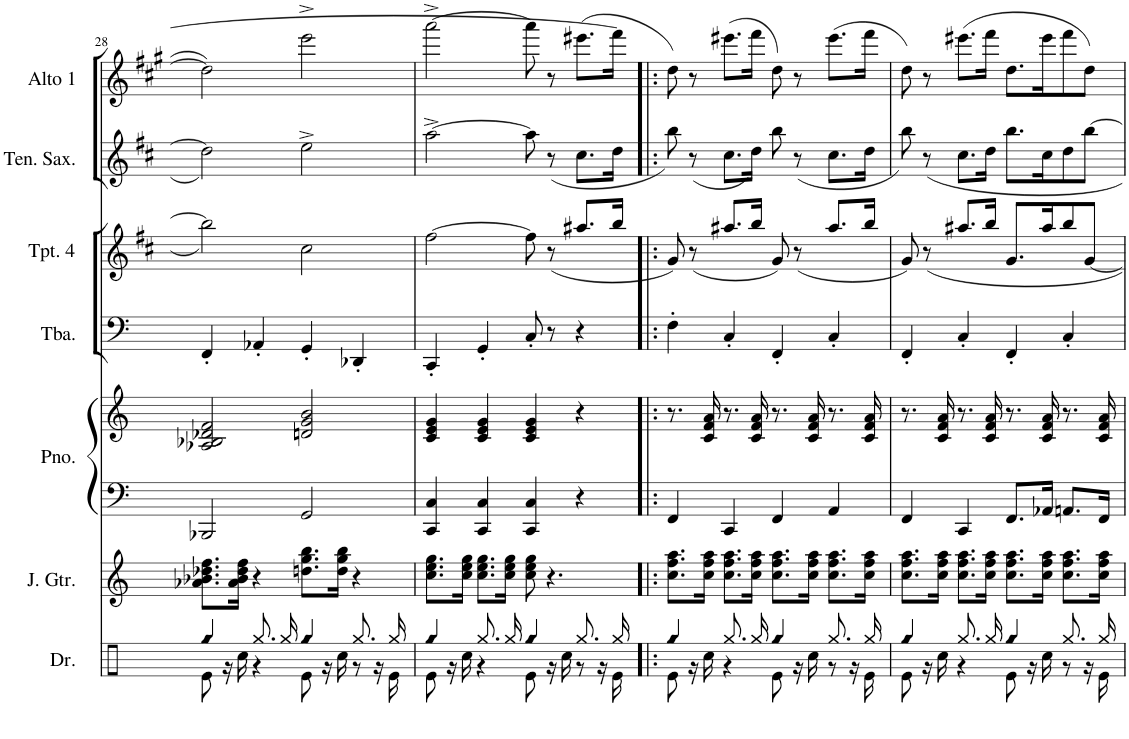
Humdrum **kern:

**kern	**kern	**kern	**kern	**kern	**kern	**kern	**kern
*part7	*part6	*part5	*part5	*part4	*part3	*part2	*part1
*staff8	*staff7	*staff6	*staff5	*staff4	*staff3	*staff2	*staff1
*I"Drums	*I"Jazz Guitar	*I"Piano	*	*I"Tuba	*I"Trumpet	*I"Tenor	*I"Alto
*I'Dr.	*I'J. Gtr.	*I'Pno.	*	*I'Tba.	*I'Tpt. 4	*	*I'Alto 1
!!LO:PB:g=z
*clefX	*clefG2	*clefF4	*clefG2	*clefF4	*clefG2	*clefG2	*clefG2
*	*	*	*	*	*Trd1c2	*Trd1c2	*Trd5c9
*k[]	*k[]	*k[]	*k[]	*k[]	*k[f#c#]	*k[f#c#]	*k[f#c#g#]
*M4/4	*M4/4	*M4/4	*M4/4	*M4/4	*M4/4	*M4/4	*M4/4
=28	=28	=28	=28	=28	=28	=28	=28
!LO:N:head=diamond	!	!	!	!	!	!	!
*^	*	*	*	*	*	*	*
4gg/	8e\	8.a-X\ 8.b-X\ 8.dd-X\ 8.ff\L	2BBB-X/	2A-X/ 2B-X/ 2d-X/ 2f/	4FF'/	2bb-\]	2dd\]	2dd\]
.	16r	.	.	.	.	.	.	.
.	16cc\	16a-\ 16b-\ 16dd-\ 16ff\Jk	.	.	.	.	.	.
8.gg/L	4r	4r	.	.	4AA-X'/	.	.	.
16gg/Jk	.	.	.	.	.	.	.	.
!LO:N:head=diamond	!	!	!	!	!	!	!	!
4gg/	8e\	8.ddn\ 8.gg\ 8.bb\L	2GG/	2dn/ 2g/ 2b/	4GG'/	2cc#\	2ee^\	2eee^\
.	16r	.	.	.	.	.	.	.
.	16cc\	16dd\ 16gg\ 16bb\Jk	.	.	.	.	.	.
8.gg/L	8r	4r	.	.	4DD-X'/	.	.	.
.	16r	.	.	.	.	.	.	.
16gg/Jk	16e\	.	.	.	.	.	.	.
=29	=29	=29	=29	=29	=29	=29	=29	=29
!LO:N:head=diamond	!	!	!	!	!	!	!	!
4gg/	8e\	8.cc\ 8.ee\ 8.gg\L	4CC/ 4C/	4c/ 4e/ 4g/	4CC'/	[2ff#\	[2aa^\	[2aaa^\
.	16r	.	.	.	.	.	.	.
.	16cc\	16cc\ 16ee\ 16gg\Jk	.	.	.	.	.	.
8.gg/L	4r	8.cc\ 8.ee\ 8.gg\L	4CC/ 4C/	4c/ 4e/ 4g/	4GG'/	.	.	.
16gg/Jk	.	16cc\ 16ee\ 16gg\Jk	.	.	.	.	.	.
!LO:N:head=diamond	!	!	!	!	!	!	!	!
4gg/	8e\	8cc\ 8ee\ 8gg\	4CC/ 4C/	4c/ 4e/ 4g/	8C'/	8ff#\]	8aa\]	8aaa\]
.	16r	4.r	.	.	8r	(8r	(8r	8r
.	16cc\	.	.	.	.	.	.	.
8.gg/L	8r	.	4r	4r	4r	8.a#X/L	8.cc#\L	(8.eee#X\L
.	16r	.	.	.	.	.	.	.
16gg/Jk	16e\	.	.	.	.	16bb/Jk	16dd\Jk	16fff#\Jk]
=30!|:	=30!|:	=30!|:	=30!|:	=30!|:	=30!|:	=30!|:	=30!|:	=30!|:
!LO:N:head=diamond	!	!	!	!	!	!	!	!
4gg/	8e\	8.cc\ 8.ff\ 8.aa\L	4FF/	8.r	4F'\	8g/)	8bb\)	8dd\)
.	16r	.	.	.	.	(8r	(8r	8r
.	16cc\	16cc\ 16ff\ 16aa\Jk	.	16c/ 16f/ 16a/	.	.	.	.
8.gg/L	4r	8.cc\ 8.ff\ 8.aa\L	4CC/	8.r	4C'/	8.a#X/L	8.cc#\L	(8.eee#X\L
16gg/Jk	.	16cc\ 16ff\ 16aa\Jk	.	16c/ 16f/ 16a/	.	16bb/Jk	16dd\Jk)	16fff#\Jk
!LO:N:head=diamond	!	!	!	!	!	!	!	!
4gg/	8e\	8.cc\ 8.ff\ 8.aa\L	4FF/	8.r	4FF'/	8g/)	8bb\	8dd\)
.	16r	.	.	.	.	(8r	(8r	8r
.	16cc\	16cc\ 16ff\ 16aa\Jk	.	16c/ 16f/ 16a/	.	.	.	.
8.gg/L	8r	8.cc\ 8.ff\ 8.aa\L	4AA/	8.r	4C'/	8.a#/L	8.cc#\L	(8.eee#\L
.	16r	.	.	.	.	.	.	.
16gg/Jk	16e\	16cc\ 16ff\ 16aa\Jk	.	16c/ 16f/ 16a/	.	16bb/Jk	16dd\Jk	16fff#\Jk
=31	=31	=31	=31	=31	=31	=31	=31	=31
!LO:N:head=diamond	!	!	!	!	!	!	!	!
4gg/	8e\	8.cc\ 8.ff\ 8.aa\L	4FF/	8.r	4FF'/	8g/)	8bb\)	8dd\)
.	16r	.	.	.	.	8r	8r	8r
.	16cc\	16cc\ 16ff\ 16aa\Jk	.	16c/ 16f/ 16a/	.	.	.	.
8.gg/L	4r	8.cc\ 8.ff\ 8.aa\L	4CC/	8.r	4C'/	8.a#X/L	8.cc#\L	(8.eee#X\L
16gg/Jk	.	16cc\ 16ff\ 16aa\Jk	.	16c/ 16f/ 16a/	.	16bb/Jk	16dd\Jk	16fff#\Jk
!LO:N:head=diamond	!	!	!	!	!	!	!	!
4gg/	8e\	8.cc\ 8.ff\ 8.aa\L	8.FF/L	8.r	4FF'/	8.g/L	8.bb\L	8.dd\L
.	16r	.	.	.	.	.	.	.
.	16cc\	16cc\ 16ff\ 16aa\Jk	16AA-X/Jk	16c/ 16f/ 16a/	.	16a#/K	16cc#\K	16eee#\K
8.gg/L	8r	8.cc\ 8.ff\ 8.aa\L	8.AAn/L	8.r	4C'/	8bb/	8dd\	8fff#\
.	16r	.	.	.	.	[8g/J	[8bb\J	8dd\J)
16gg/Jk	16e\	16cc\ 16ff\ 16aa\Jk	16FF/Jk	16c/ 16f/ 16a/	.	.	.	.
*v	*v	*	*	*	*	*	*	*
=	=	=	=	=	=	=	=
*-	*-	*-	*-	*-	*-	*-	*-
